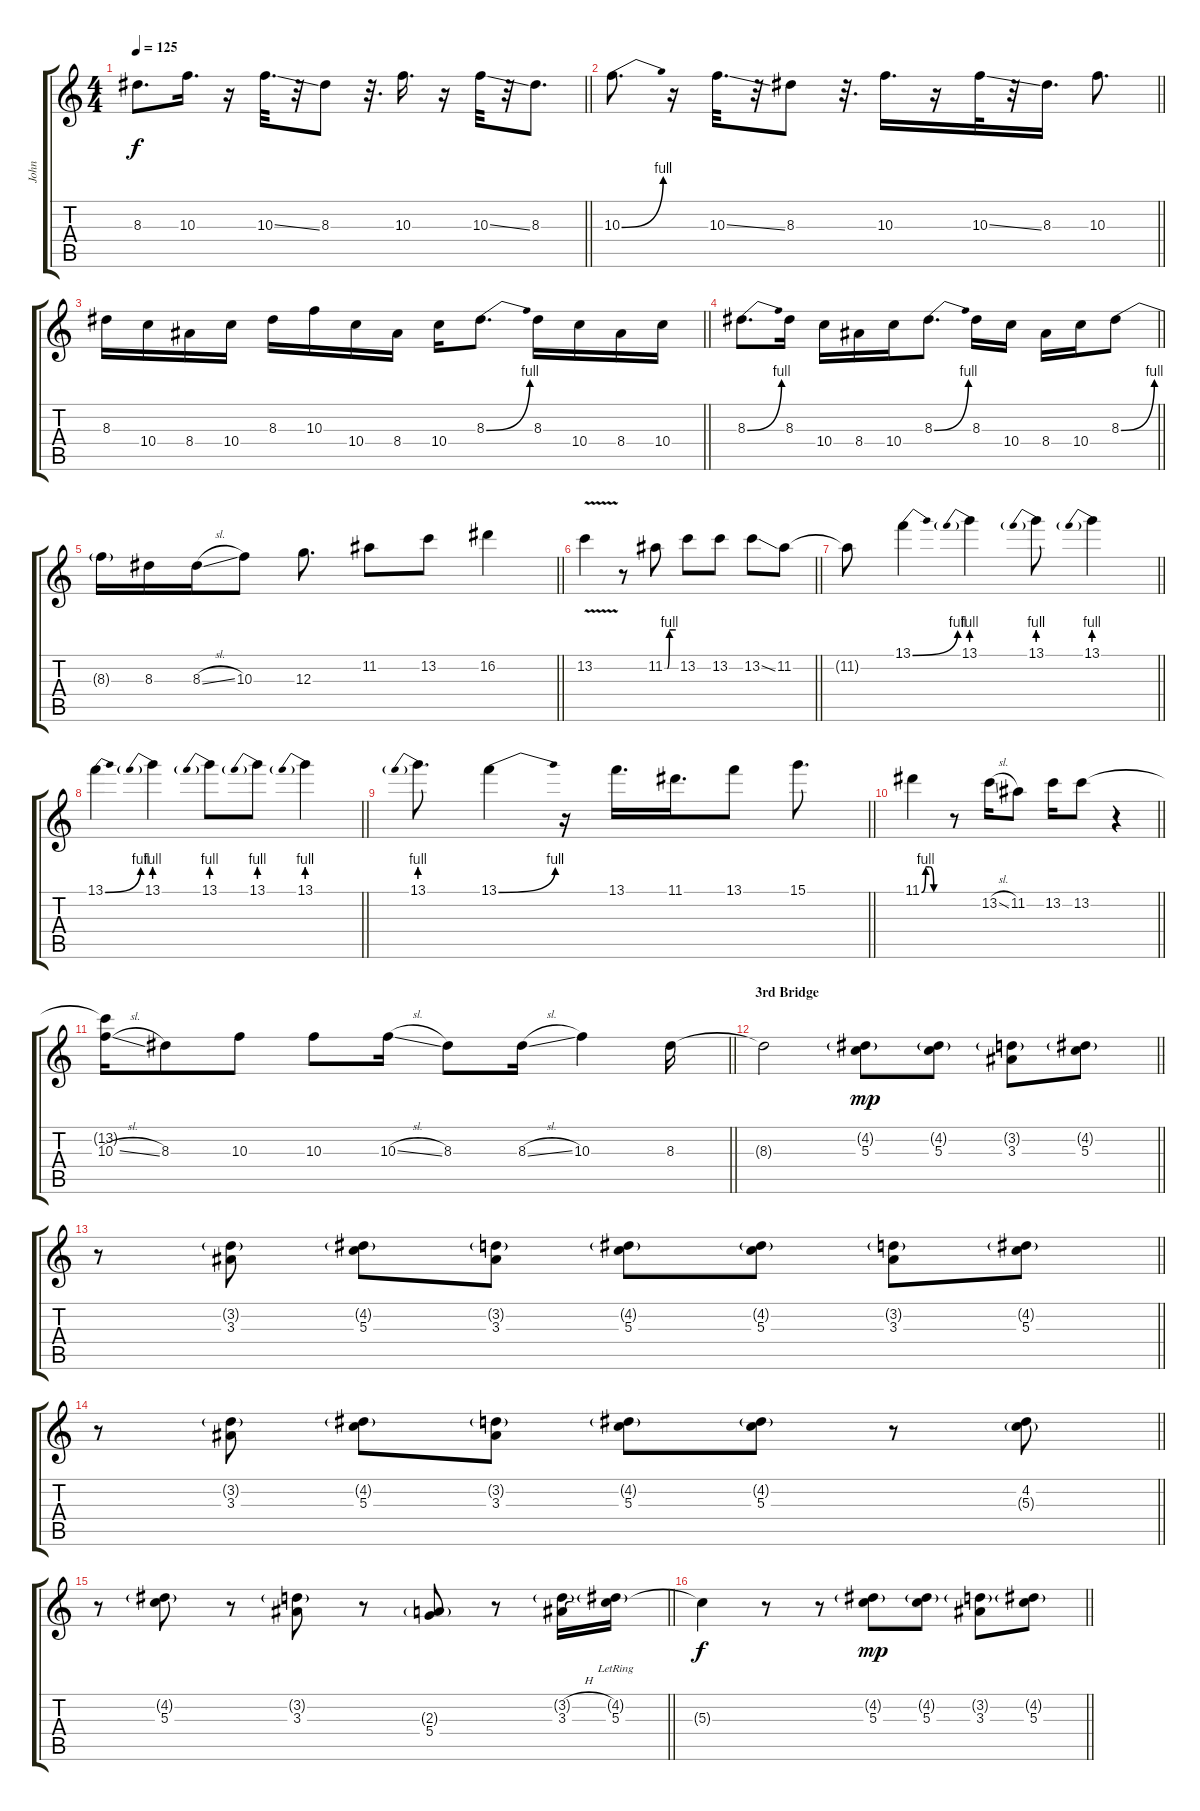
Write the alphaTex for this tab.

\track ("John" "John") {instrument electricguitarclean}
\staff {score tabs}
\tuning (E4 B3 G3 D3 A2 E2) {hide}
\ts (4 4)
\tempo 125
\clef g2
\barLineRight lightlight
\ks c
8.3{t}.8{d dy f} 10.3.16{d} r.16 10.3{ss}.32{d} r.32 8.3.8 r.32{d} 10.3.16{d} r.16 10.3{ss}.32 r.32 8.3.8{d} |
\barLineRight lightlight
10.3{be (bend 0 0 60 4)}.8{d} r.16 10.3{ss}.32{d} r.32 8.3.8 r.32{d} 10.3.16{d} r.16 10.3{ss}.32 r.32 8.3.16{d} 10.3.8{d} |
\barLineRight lightlight
8.3.16 10.4.16 8.4.16 10.4.16 8.3.16 10.3.16 10.4.16 8.4.16 10.4.16 8.3{be (bend 0 0 60 4)}.8{d} 8.3.16 10.4.16 8.4.16 10.4.16 |
\barLineRight lightlight
8.3{be (bend 0 0 60 4)}.8{d} 8.3.16 10.4.16 8.4.16 10.4.16 8.3{be (bend 0 0 60 4)}.8{d} 8.3.16 10.4.16 8.4.16 10.4.16 8.3{be (bend 0 0 60 4)}.8 |
\barLineRight lightlight
8.3{t}.16 8.3.16 8.3{sl}.16 10.3.8 12.3.8{d} 11.2.8 13.2.8 16.2.4 |
\barLineRight lightlight
13.2{v}.4 r.8 11.2{be (custom 0 0 6 0 10 0 13 0 15 0 26 4 60 4)}.8 13.2.8 13.2.8 13.2{ss}.8 11.2.8 |
\barLineRight lightlight
11.2{t}.8 13.1{be (bend 0 0 60 4)}.4 13.1{be (prebend 0 4 60 4)}.4 13.1{be (prebend 0 4 60 4)}.8 13.1{be (prebend 0 4 60 4)}.4 |
\barLineRight lightlight
13.1{be (bend 0 0 60 4)}.4 13.1{be (prebend 0 4 60 4)}.4 13.1{be (prebend 0 4 60 4)}.8 13.1{be (prebend 0 4 60 4)}.8 13.1{be (prebend 0 4 60 4)}.4 |
\barLineRight lightlight
13.1{be (prebend 0 4 60 4)}.8{d} 13.1{be (bend 0 0 60 4)}.4 r.16 13.1.16{d} 11.1.16{d} 13.1.8 15.1.8{d} |
\barLineRight lightlight
11.1{be (custom 0 0 10 4 20 4 30 0 60 0)}.4 r.8 13.2{sl}.16 11.2.8 13.2.16 13.2.8 r.4 |
\barLineRight lightlight
(13.2{t} 10.3{sl}).16 8.3.8 10.3.8 10.3.8 10.3{sl}.16 8.3.8 8.3{sl}.16 10.3.4 8.3.16 |
\section ("" "3rd Bridge")
\barLineRight lightlight
8.3{t}.2 (4.2{g} 5.3).8{dy mp} (4.2{g} 5.3).8 (3.2{g} 3.3).8 (4.2{g} 5.3).8 |
\barLineRight lightlight
r.8 (3.2{g} 3.3).8 (4.2{g} 5.3).8 (3.2{g} 3.3).8 (4.2{g} 5.3).8 (4.2{g} 5.3).8 (3.2{g} 3.3).8 (4.2{g} 5.3).8 |
\barLineRight lightlight
r.8 (3.2{g} 3.3).8 (4.2{g} 5.3).8 (3.2{g} 3.3).8 (4.2{g} 5.3).8 (4.2{g} 5.3).8 r.8 (4.2 5.3{g}).8 |
\barLineRight lightlight
r.8 (4.2{g} 5.3).8 r.8 (3.2{g} 3.3).8 r.8 (2.3{g} 5.4).8 r.8 (3.2{h g} 3.3{h}).16 (4.2{g} 5.3{lr}).16 |
\barLineRight lightlight
5.3{t}.4{dy f} r.8 r.8 (4.2{g} 5.3).8{dy mp} (4.2{g} 5.3).8 (3.2{g} 3.3).8 (4.2{g} 5.3).8
